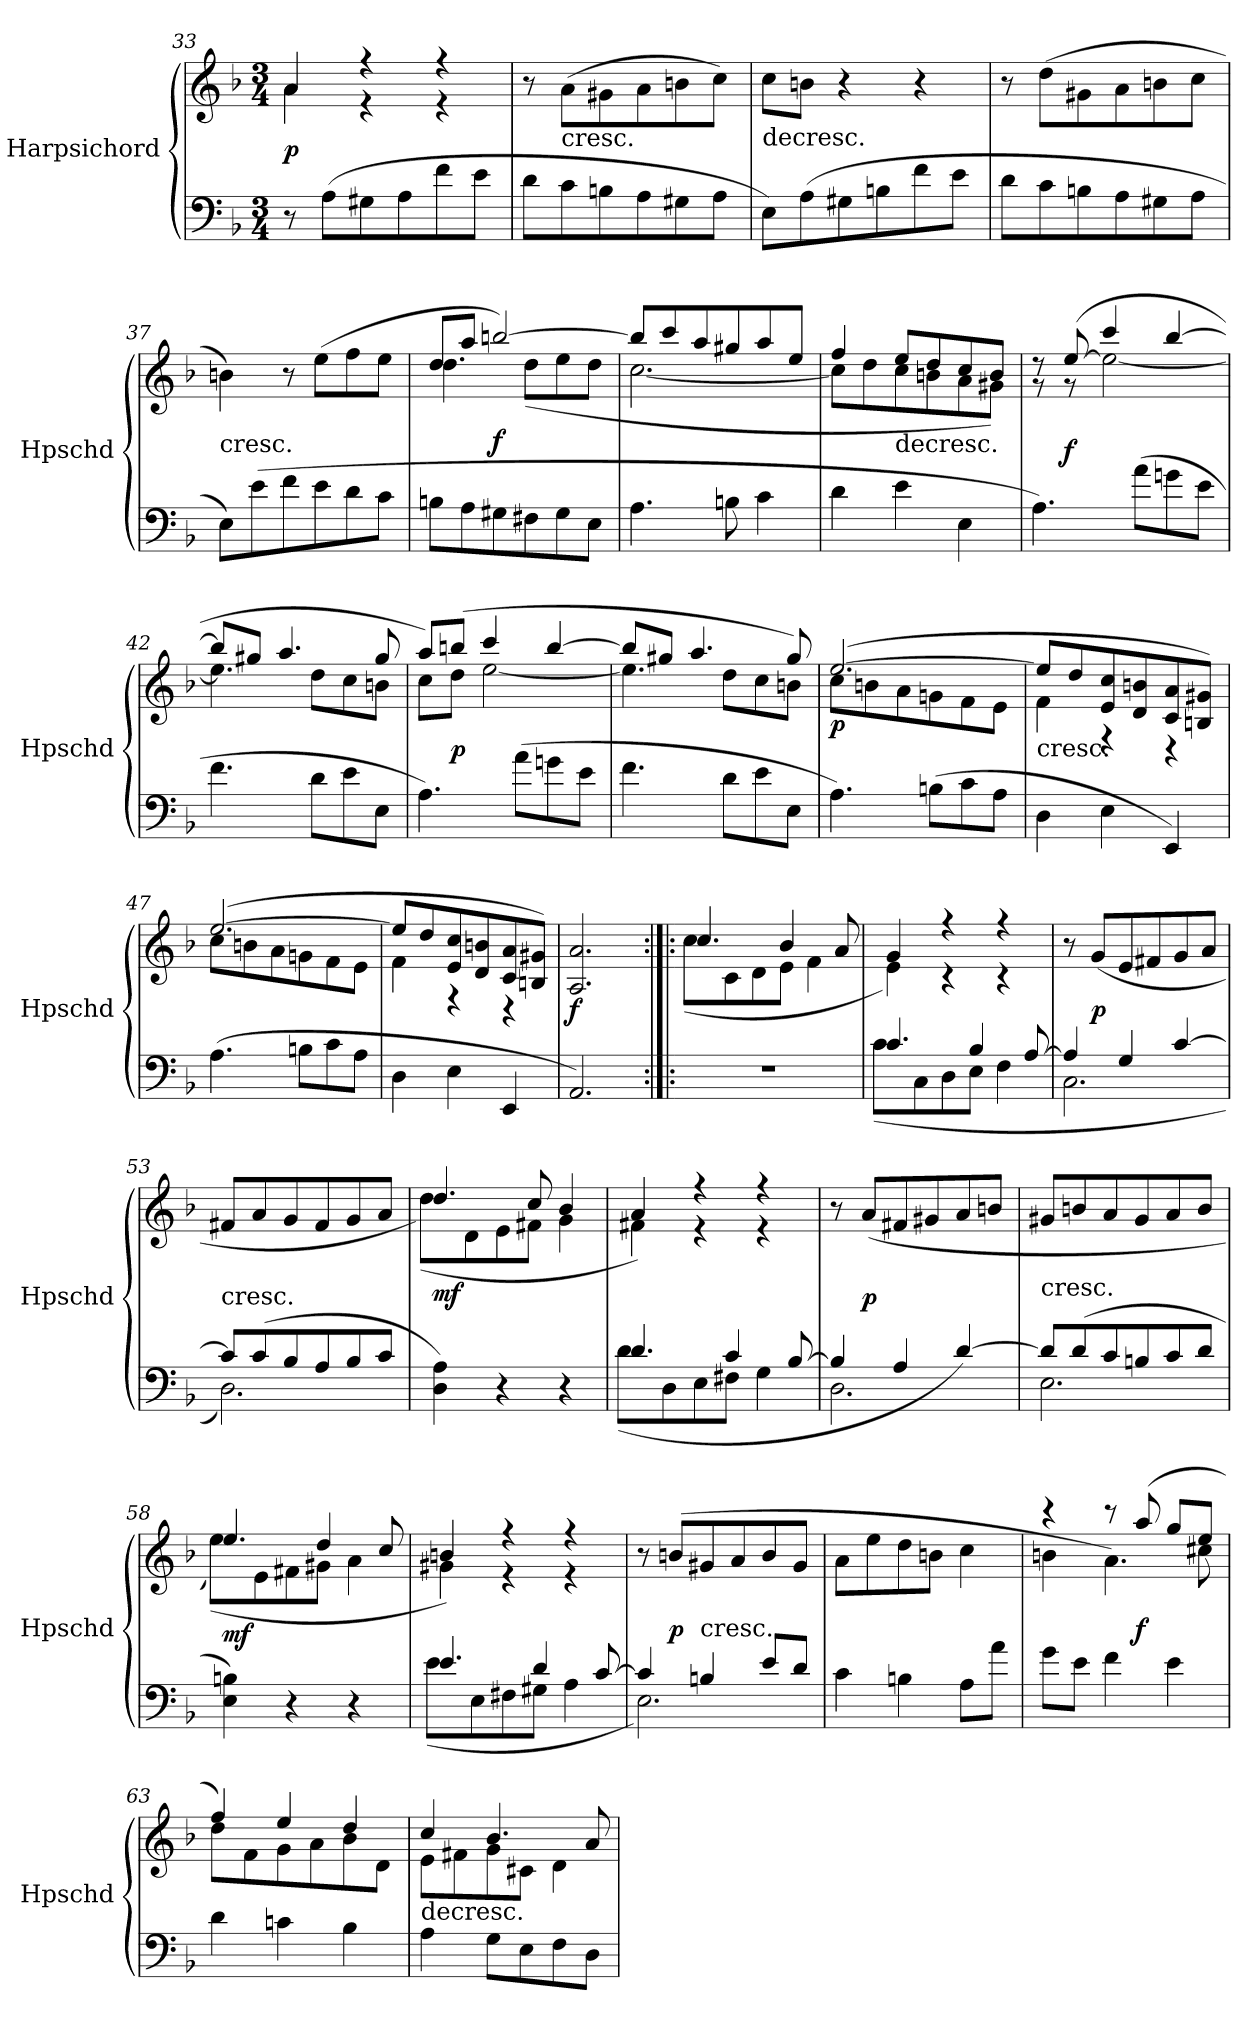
**kern	**kern	**dynam
*part1	*part1	*part1
*staff2	*staff1	*staff1/2
*I"Harpsichord	*	*
*I'Hpschd	*	*
*clefF4	*clefG2	*
*k[b-]	*k[b-]	*
*d:	*d:	*
*M3/4	*M3/4	*
=33	=33	=33
*	*^	*
8r	4a/	4a\	p
(8A\L	.	.	.
8G#X\	4r	4r	.
8A\	.	.	.
8f\	4r	4r	.
8e\J	.	.	.
*	*v	*v	*
=34	=34	=34
8d\L	8r	.
!	!LO:TX:c:t=cresc.	!
8c\	(8a\L	.
8Bn\	8g#X\	.
8A\	8a\	.
8G#X\	8bn\	.
8A\J	8cc\J)	.
=35	=35	=35
!	!LO:TX:c:t=decresc.	!
8E\L)	8cc\L	.
(8A\	8bn\J	.
8G#X\	4r	.
8Bn\	.	.
8f\	4r	.
8e\J	.	.
=36	=36	=36
8d\L	8r	.
8c\	(8dd\L	.
8Bn\	8g#X\	.
8A\	8a\	.
8G#X\	8bn\	.
8A\J	8cc\J	.
=37	=37	=37
!	!LO:TX:c:t=cresc.	!
8E\L)	4bn\)	.
(8e\	.	.
8f\	8r	.
8e\	(8ee\L	.
8d\	8ff\	.
8c\J	8ee\J	.
=38	=38	=38
*	*^	*
8Bn\L	8dd/L	4.dd\	.
8A\	8aa/J	.	.
8G#X\	[2bbn/)	.	f
8F#X\	.	(8dd\L	.
8G#\	.	8ee\	.
8E\J	.	8dd\J	.
=39	=39	=39	=39
4.A\	8bb/L]	[2.cc\	.
.	8ccc/	.	.
.	8aa/	.	.
8Bn\	8gg#X/	.	.
4c\	8aa/	.	.
.	8ee/J	.	.
=40	=40	=40	=40
4d\	4ff/	8cc\L]	.
.	.	8dd\	.
!	!LO:TX:c:t=decresc.	!	!
4e\	8ee/L	8cc\	.
.	8dd/	8bn\	.
4E\	8cc/	8a\	.
.	8b/J	8g#X\J)	.
=41	=41	=41	=41
4.A\)	8r	8r	.
.	([8ee/	8r	f
.	4ccc/	2ee\_	.
(8a\L	.	.	.
8gn\	[4bb-/	.	.
8e\J	.	.	.
=42	=42	=42	=42
4.f\	8bb-/L]	4.ee\]	.
.	8gg#X/J	.	.
.	4.aa/	.	.
8d\L	.	8dd\L	.
8e\	.	8cc\	.
8E\J	8gg#/	8bn\J	.
=43	=43	=43	=43
4.A\)	8aa/L)	8cc\L	.
.	(8bbn/J	8dd\J	p
.	4ccc/	[2ee\	.
(8a\L	.	.	.
8gn\	[4bb/	.	.
8e\J	.	.	.
=44	=44	=44	=44
4.f\	8bb/L]	4.ee\]	.
.	8gg#X/J	.	.
.	4.aa/	.	.
8d\L	.	8dd\L	.
8e\	.	8cc\	.
8E\J	8gg#/)	8bn\J	.
=45	=45	=45	=45
4.A\)	([2.ee/	8cc\L	p
.	.	8bn\	.
.	.	8a\	.
(8Bn\L	.	8gn\	.
8c\	.	8f\	.
8A\J	.	8e\J	.
=46	=46	=46	=46
!	!LO:TX:c:t=cresc.	!	!
4D\	8ee/L]	4f\	.
.	8dd/	.	.
4E\	8e/ 8cc/	4r	.
.	8d/ 8bn/	.	.
4EE/)	8c/ 8a/	4r	.
.	8Bn/ 8g#X/J)	.	.
=47	=47	=47	=47
(4.A\	([2.ee/	8cc\L	.
.	.	8bn\	.
.	.	8a\	.
8Bn\L	.	8gn\	.
8c\	.	8f\	.
8A\J	.	8e\J	.
=48	=48	=48	=48
4D\	8ee/L]	4f\	.
.	8dd/	.	.
4E\	8e/ 8cc/	4r	.
.	8d/ 8bn/	.	.
4EE/	8c/ 8a/	4r	.
.	8Bn/ 8g#X/J)	.	.
*	*v	*v	*
=49	=49	=49
2.AA/)	2.A/ 2.a/	f
=50:|!|:	=50:|!|:	=50:|!|:
*	*^	*
2.r	4.cc/	(8cc\L	.
.	.	8c\	.
.	.	8d\	.
.	4b-/	8e\J	.
.	.	4f\	.
.	8a/	.	.
=51	=51	=51	=51
*^	*	*	*
4.c/	(8c\L	4g/	4e\)	.
.	8C\	.	.	.
.	8D\	4r	4r	.
4B-/	8E\J	.	.	.
.	4F\	4r	4r	.
[8A/	.	.	.	.
*	*	*v	*v	*
=52	=52	=52	=52
4A/]	2.C\	8r	.
.	.	(8g/L	p
4G/	.	8e/	.
.	.	8f#X/	.
[4c/	.	8g/	.
.	.	8a/J	.
=53	=53	=53	=53
!	!	!LO:TX:c:t=cresc.	!
8c/L]	2.D\)	8f#X/L	.
(8c/	.	8a/	.
8B-/	.	8g/	.
8A/	.	8f#/	.
8B-/	.	8g/	.
8c/J	.	8a/J	.
*v	*v	*	*
=54	=54	=54
*	*^	*
4D\ 4A\)	4.dd/	(8dd\L)	mf
.	.	8d\	.
4r	.	8e\	.
.	8cc/	8f#X\J	.
4r	4b-/	4g\	.
=55	=55	=55	=55
*^	*	*	*
4.d/	(8d\L	4a/)	4f#X\	.
.	8D\	.	.	.
.	8E\	4r	4r	.
4c/	8F#X\J	.	.	.
.	4G\	4r	4r	.
[8B-/	.	.	.	.
*	*	*v	*v	*
=56	=56	=56	=56
4B-/]	2.D\	8r	.
.	.	(8a/L	p
4A/	.	8f#X/	.
.	.	8g#X/	.
[4d/)	.	8a/	.
.	.	8bn/J	.
=57	=57	=57	=57
!	!	!LO:TX:c:t=cresc.	!
8d/L]	2.E\	8g#X/L	.
(8d/	.	8bn/	.
8c/	.	8a/	.
8Bn/	.	8g#/	.
8c/	.	8a/	.
8d/J	.	8b/J	.
*v	*v	*	*
=58	=58	=58
*	*^	*
4E\ 4Bn\)	4.ee/	(8ee\L)	mf
.	.	8e\	.
4r	.	8f#X\	.
.	4dd/	8g#X\J	.
4r	.	4a\	.
.	8cc/	.	.
=59	=59	=59	=59
*^	*	*	*
4.e/	(8e\L	4bn/)	4g#X\	.
.	8E\	.	.	.
.	8F#X\	4r	4r	.
4d/	8G#X\J	.	.	.
.	4A\	4r	4r	.
[8c/	.	.	.	.
*	*	*v	*v	*
=60	=60	=60	=60
4c/]	2.E\)	8r	.
.	.	(8bn/L	p
!	!	!LO:TX:c:t=cresc.	!
4Bn/	.	8g#X/	.
.	.	8a/	.
8e/L	.	8b/	.
8d/J	.	8g#/J	.
*v	*v	*	*
=61	=61	=61
4c\	8a\L	.
.	8ee\	.
4Bn\	8dd\	.
.	8bn\J	.
8A\L	4cc\	.
8a\J	.	.
=62	=62	=62
*	*^	*
8g\L	4r	4bn\	.
8e\J	.	.	.
4f\	8r	4.a\)	.
.	(8aa/	.	f
4e\	8gg/L	.	.
.	8ee/J	8cc#X\	.
=63	=63	=63	=63
4d\	4ff/)	8dd\L	.
.	.	8f\	.
4cn\	4ee/	8g\	.
.	.	8a\	.
4B-\	4dd/	8b-\	.
.	.	8d\J	.
=64	=64	=64	=64
!	!LO:TX:c:t=decresc.	!	!
4A\	4cc/	8e\L	.
.	.	8f#X\	.
8G\L	4.b-/	8g\	.
8E\	.	8c#X\J	.
8F\	.	4d\	.
8D\J	8a/	.	.
*	*v	*v	*
=	=	=
*-	*-	*-
